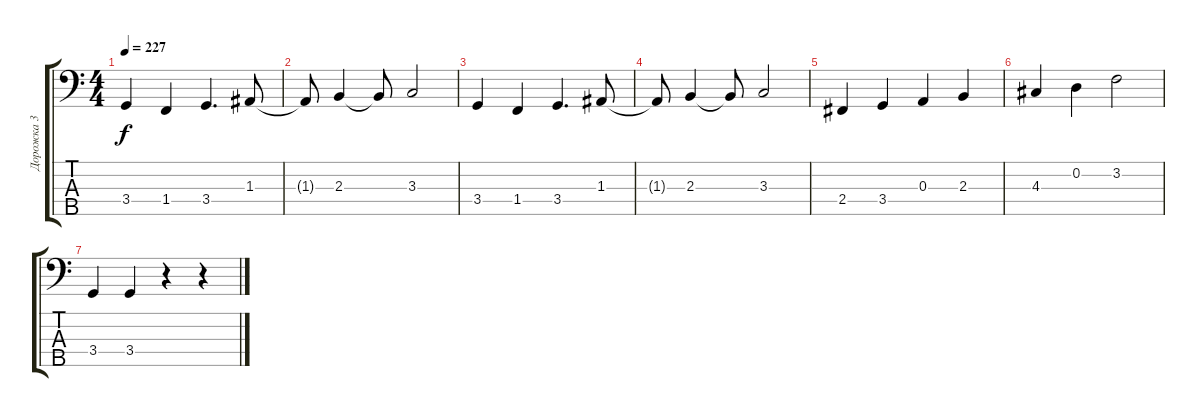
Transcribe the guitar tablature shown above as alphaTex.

\track ("Дорожка 3" "Дорожка 3") {instrument fretlessbass}
\staff {score tabs}
\tuning (G2 D2 A1 E1 B0) {hide}
\ts (4 4)
\tempo 227
\clef f4
\ks c
3.4.4{dy f} 1.4.4 3.4.4{d} 1.3.8 |
1.3{t}.8 2.3.4 2.3{t}.8 3.3.2 |
3.4.4 1.4.4 3.4.4{d} 1.3.8 |
1.3{t}.8 2.3.4 2.3{t}.8 3.3.2 |
2.4.4 3.4.4 0.3.4 2.3.4 |
4.3.4 0.2.4 3.2.2 |
3.4.4 3.4.4 r.4 r.4
